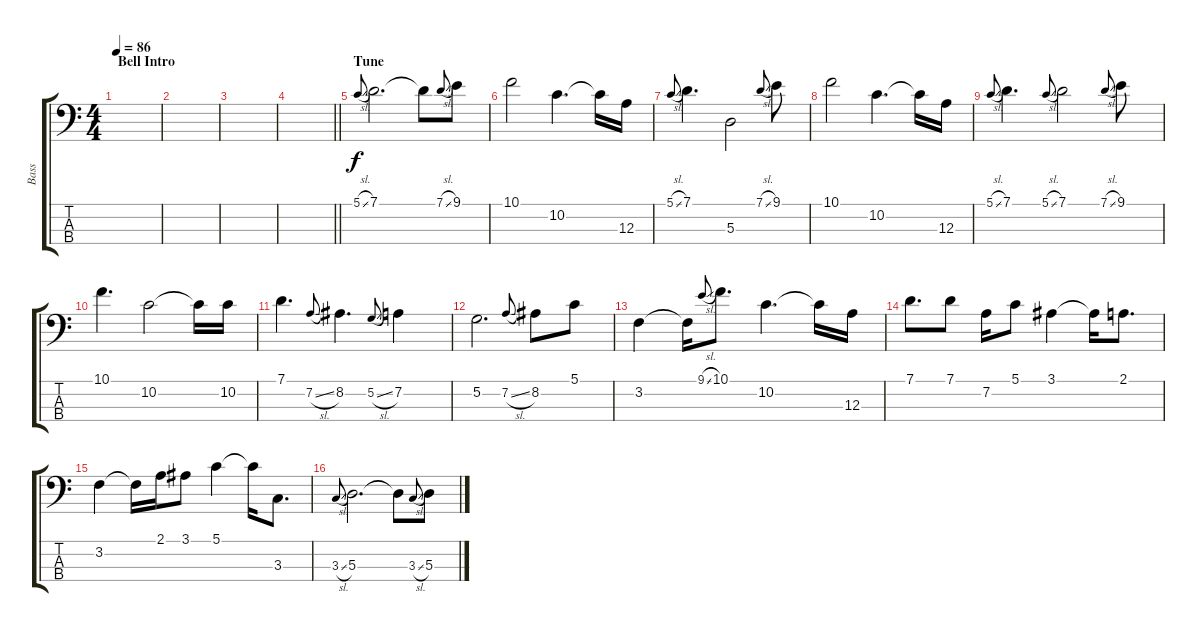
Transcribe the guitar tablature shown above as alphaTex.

\track ("Bass" "Bass") {instrument fretlessbass}
\staff {score tabs}
\tuning (G2 D2 A1 E1) {hide}
\ts (4 4)
\section ("" "Bell Intro")
\tempo 86
\clef f4
\ks c
|
|
|
\barLineRight lightlight
|
\section ("" "Tune")
5.1{sl}.8{gr onbeat} 7.1.2{d} 7.1{t}.8 7.1{sl}.8{gr onbeat} 9.1.8 |
10.1.2 10.2.4{d} 10.2{t}.16 12.3.16 |
5.1{sl}.8{gr onbeat} 7.1.4{d} 5.3.2 7.1{sl}.8{gr onbeat} 9.1.8 |
10.1.2 10.2.4{d} 10.2{t}.16 12.3.16 |
5.1{sl}.8{gr onbeat} 7.1.4{d} 5.1{sl}.8{gr onbeat} 7.1.2 7.1{sl}.8{gr onbeat} 9.1.8 |
10.1.4{d} 10.2.2 10.2{t}.16 10.2.16 |
7.1.4{d} 7.2{sl}.8{gr onbeat} 8.2.4{d} 5.2{sl}.8{gr onbeat} 7.2.4 |
5.2.2{d} 7.2{sl}.8{gr onbeat} 8.2.8 5.1.8 |
3.2.4 3.2{t}.16 9.1{sl}.8{gr onbeat} 10.1.8{d} 10.2.4{d} 10.2{t}.16 12.3.16 |
7.1.8{d} 7.1.8 7.2.16 5.1.8 3.1.4 3.1{t}.16 2.1.8{d} |
3.2.4 3.2{t}.16 2.1.16 3.1.8 5.1.4 5.1{t}.16 3.3.8{d} |
3.3{sl}.8{gr onbeat} 5.3.2{d} 5.3{t}.8 3.3{sl}.8{gr onbeat} 5.3.8
